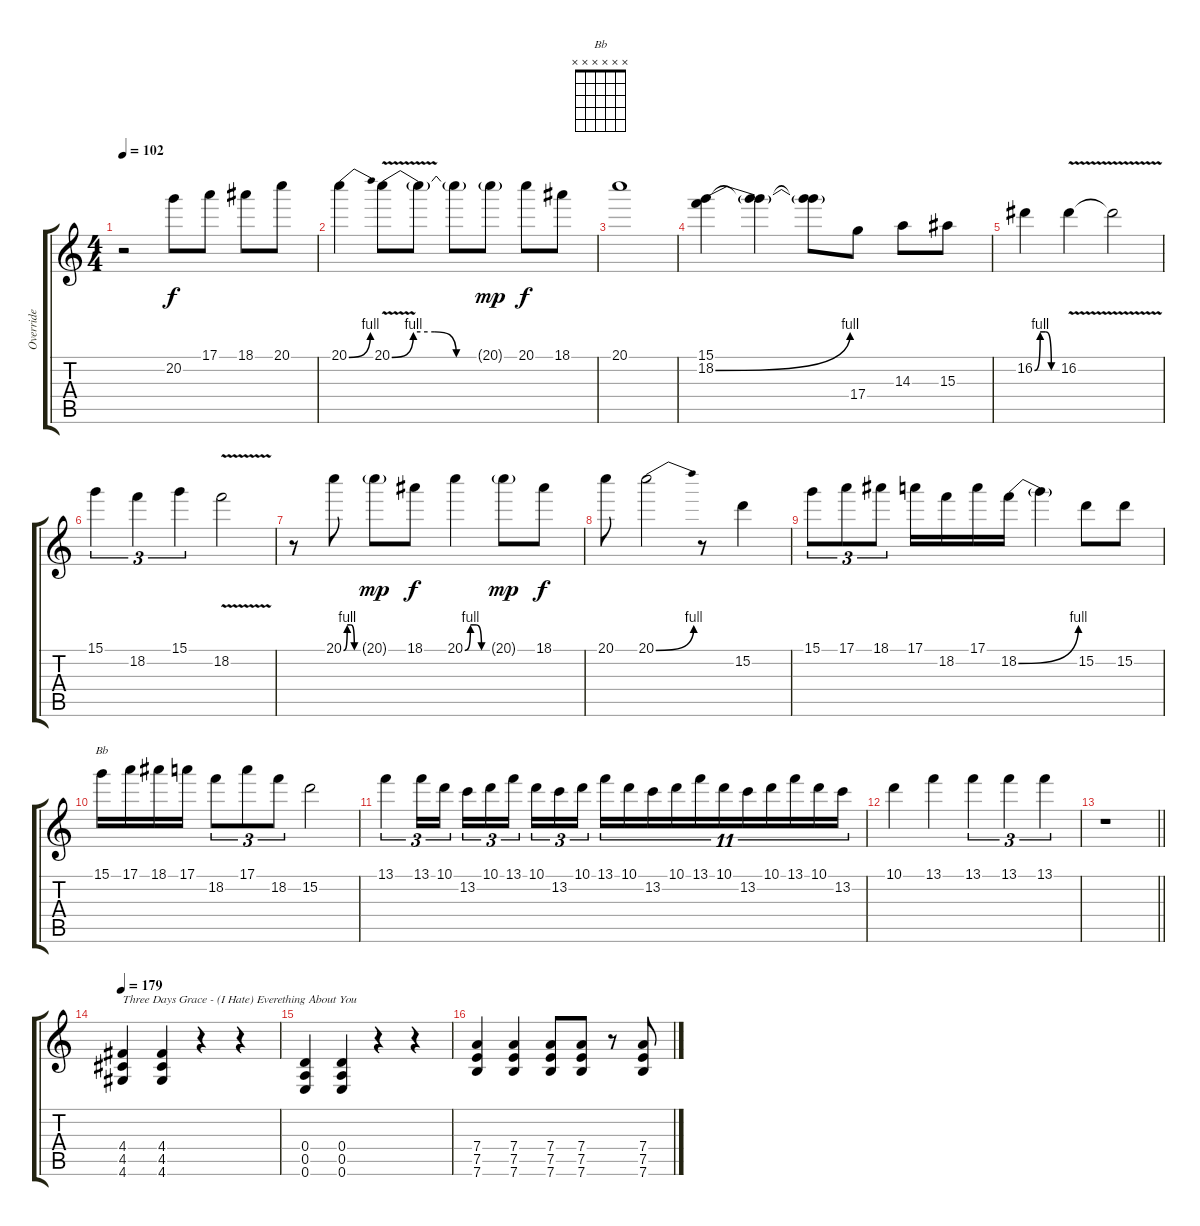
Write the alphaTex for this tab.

\track ("Override" "Override") {instrument overdrivenguitar}
\staff {score tabs}
\tuning (E4 B3 G3 D3 A2 E2) {hide}
\chord ("Bb" x x x x x x)
\ts (4 4)
\tempo 102
\clef g2
\ks c
r.2{dy mp} 20.2.8{dy f} 17.1.8 18.1.8 20.1.8 |
20.1{be (bend 0 0 60 4)}.4 20.1{be (custom 0 0 15 4 30 4 45 0 60 0) v}.8 20.1{t}.8 20.1{t}.8 20.1{g}.8{dy mp} 20.1.8{dy f} 18.1.8 |
20.1.1 |
(15.1 18.2{be (bend 0 0 60 4)}).4 (15.1{t} 18.2{t}).4 (15.1{t} 18.2{t}).8 17.4.8 14.3.8 15.3.8 |
16.2{be (custom 0 0 15 4 30 4 45 0 60 0)}.4 16.2{v}.4 16.2{t}.2 |
15.1.4{tu (3 2)} 18.2.4{tu (3 2)} 15.1.4{tu (3 2)} 18.2{v}.2 |
r.8 20.1{be (custom 0 0 15 4 30 4 45 0 60 0)}.8 20.1{g}.8{dy mp} 18.1.8{dy f} 20.1{be (custom 0 0 15 4 30 4 45 0 60 0)}.4 20.1{g}.8{dy mp} 18.1.8{dy f} |
20.1.8 20.1{be (bend 0 0 60 4)}.2 r.8 15.2.4 |
15.1.8{tu (3 2)} 17.1.8{tu (3 2)} 18.1.8{tu (3 2)} 17.1.16 18.2.16 17.1.16 18.2{be (bend 0 0 60 4)}.16 18.2{t}.4 15.2.8 15.2.8 |
15.1.16{ch "Bb"} 17.1.16 18.1.16 17.1.16 18.2.8{tu (3 2)} 17.1.8{tu (3 2)} 18.2.8{tu (3 2)} 15.2.2 |
13.1.4{tu (3 2)} 13.1.16{tu (3 2)} 10.1.16{tu (3 2)} 13.2.16{tu (3 2)} 10.1.16{tu (3 2)} 13.1.16{tu (3 2) beam splitsecondary} 10.1.16{tu (3 2)} 13.2.16{tu (3 2)} 10.1.16{tu (3 2)} 13.1.16{tu (11 8)} 10.1.16{tu (11 8)} 13.2.16{tu (11 8)} 10.1.16{tu (11 8)} 13.1.16{tu (11 8)} 10.1.16{tu (11 8)} 13.2.16{tu (11 8)} 10.1.16{tu (11 8)} 13.1.16{tu (11 8)} 10.1.16{tu (11 8)} 13.2.16{tu (11 8)} |
10.1.4 13.1.4 13.1.4{tu (3 2)} 13.1.4{tu (3 2)} 13.1.4{tu (3 2)} |
\barLineRight lightlight
r.1 |
\tempo 179
(4.4 4.5 4.6).4{txt "Three Days Grace - (I Hate) Everething About You"} (4.4 4.5 4.6).4 r.4 r.4 |
(0.4 0.5 0.6).4 (0.4 0.5 0.6).4 r.4 r.4 |
(7.4 7.5 7.6).4 (7.4 7.5 7.6).4 (7.4 7.5 7.6).8 (7.4 7.5 7.6).8 r.8 (7.4 7.5 7.6).8
